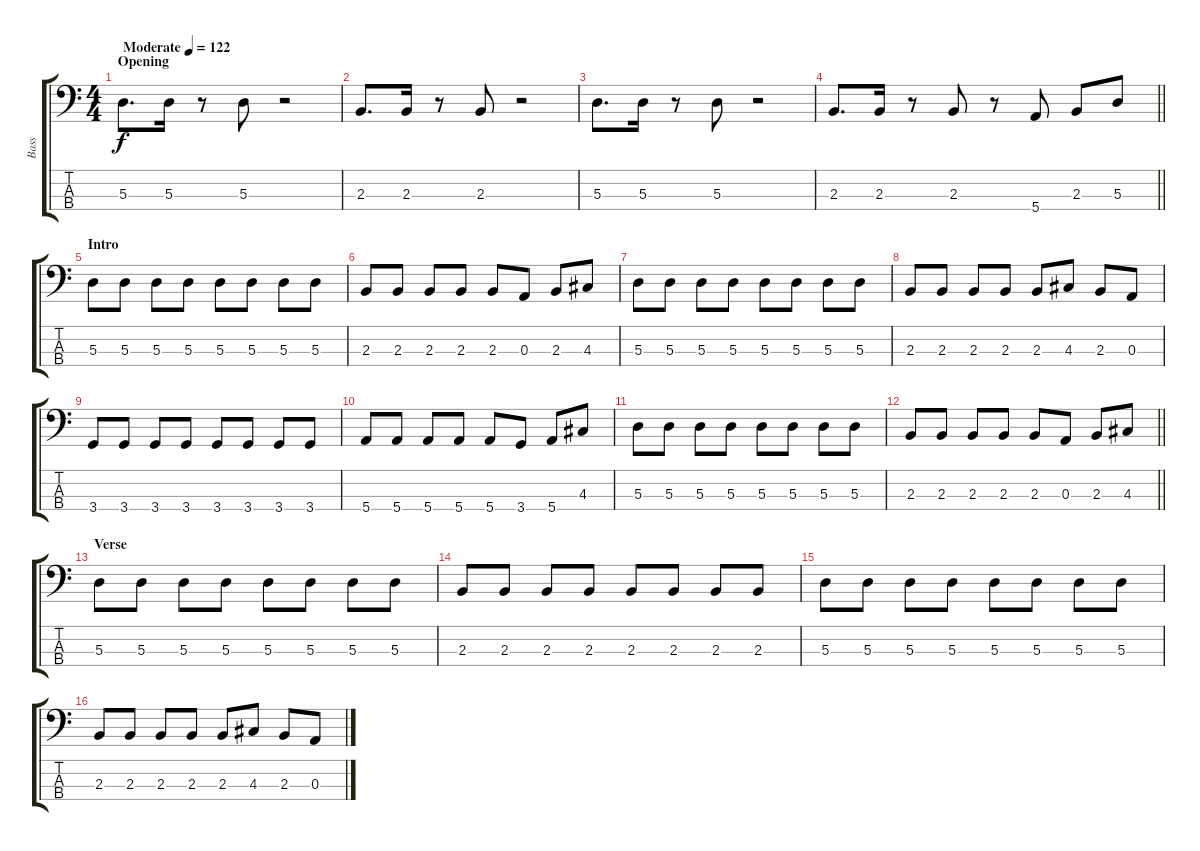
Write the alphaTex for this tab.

\track ("Bass" "Bass") {instrument electricbassfinger}
\staff {score tabs}
\tuning (G2 D2 A1 E1) {hide}
\ts (4 4)
\section ("" "Opening")
\tempo (122 "Moderate")
\clef f4
\ks c
5.3.8{d dy f instrument electricbassfinger} 5.3.16 r.8 5.3.8 r.2 |
2.3.8{d} 2.3.16 r.8 2.3.8 r.2 |
5.3.8{d} 5.3.16 r.8 5.3.8 r.2 |
\barLineRight lightlight
2.3.8{d} 2.3.16 r.8 2.3.8 r.8 5.4.8 2.3.8 5.3.8 |
\section ("" "Intro")
5.3.8 5.3.8 5.3.8 5.3.8 5.3.8 5.3.8 5.3.8 5.3.8 |
2.3.8 2.3.8 2.3.8 2.3.8 2.3.8 0.3.8 2.3.8 4.3.8 |
5.3.8 5.3.8 5.3.8 5.3.8 5.3.8 5.3.8 5.3.8 5.3.8 |
2.3.8 2.3.8 2.3.8 2.3.8 2.3.8 4.3.8 2.3.8 0.3.8 |
3.4.8 3.4.8 3.4.8 3.4.8 3.4.8 3.4.8 3.4.8 3.4.8 |
5.4.8 5.4.8 5.4.8 5.4.8 5.4.8 3.4.8 5.4.8 4.3.8 |
5.3.8 5.3.8 5.3.8 5.3.8 5.3.8 5.3.8 5.3.8 5.3.8 |
\barLineRight lightlight
2.3.8 2.3.8 2.3.8 2.3.8 2.3.8 0.3.8 2.3.8 4.3.8 |
\section ("" "Verse")
5.3.8 5.3.8 5.3.8 5.3.8 5.3.8 5.3.8 5.3.8 5.3.8 |
2.3.8 2.3.8 2.3.8 2.3.8 2.3.8 2.3.8 2.3.8 2.3.8 |
5.3.8 5.3.8 5.3.8 5.3.8 5.3.8 5.3.8 5.3.8 5.3.8 |
2.3.8 2.3.8 2.3.8 2.3.8 2.3.8 4.3.8 2.3.8 0.3.8
